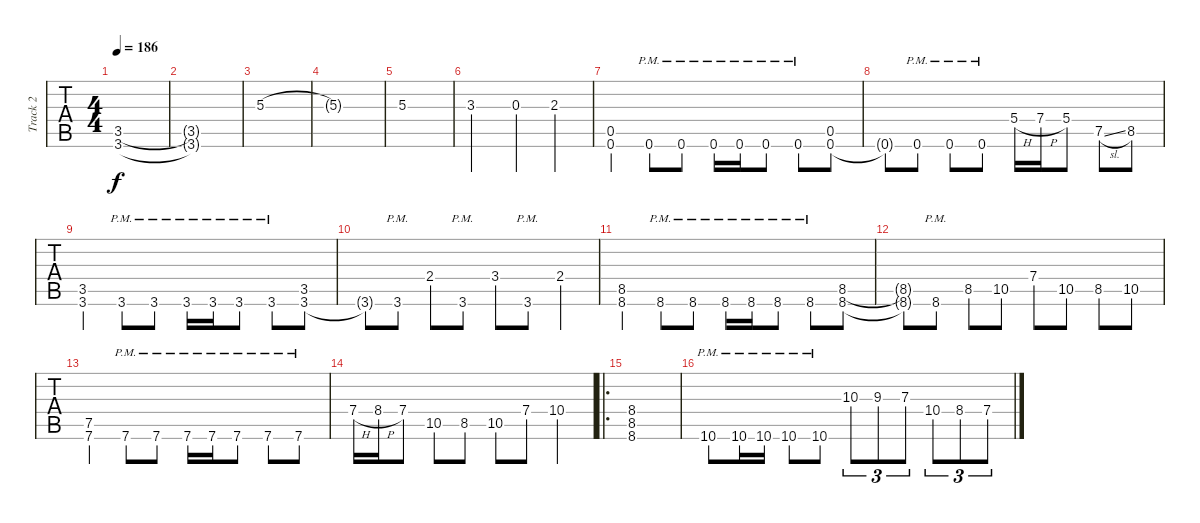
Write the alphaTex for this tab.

\track ("Track 2" "Track 2") {instrument distortionguitar}
\staff {tabs}
\tuning (Eb4 Bb3 Gb3 Db3 Ab2 Db2) {hide}
\ts (4 4)
\tempo 186
\clef g2
\ks db
(3.5 3.6).1{dy f} |
(3.5{t} 3.6{t}).1 |
5.3.1 |
5.3{t}.1 |
5.3.1 |
3.3.2 0.3.4 2.3.4 |
(0.5 0.6).4 0.6{pm}.8 0.6{pm}.8 0.6{pm}.16 0.6{pm}.16 0.6{pm}.8 0.6{pm}.8 (0.5 0.6).8 |
0.6{t}.8 0.6{pm}.8 0.6{pm}.8 0.6{pm}.8 5.4{h}.16 7.4{h}.16 5.4.8 7.5{sl}.8 8.5.8 |
(3.5 3.6).4 3.6{pm}.8 3.6{pm}.8 3.6{pm}.16 3.6{pm}.16 3.6{pm}.8 3.6{pm}.8 (3.5 3.6).8 |
3.6{t}.8 3.6{pm}.8 2.4.8 3.6{pm}.8 3.4.8 3.6{pm}.8 2.4.4 |
(8.5 8.6).4 8.6{pm}.8 8.6{pm}.8 8.6{pm}.16 8.6{pm}.16 8.6{pm}.8 8.6{pm}.8 (8.5 8.6).8 |
(8.5{t} 8.6{t}).8 8.6{pm}.8 8.5.8 10.5.8 7.4.8 10.5.8 8.5.8 10.5.8 |
(7.5 7.6).4 7.6{pm}.8 7.6{pm}.8 7.6{pm}.16 7.6{pm}.16 7.6{pm}.8 7.6{pm}.8 7.6{pm}.8 |
7.4{h}.16 8.4{h}.16 7.4.8 10.5.8 8.5.8 10.5.8 7.4.8 10.4.4 |
\ro
(8.4 8.5 8.6).1 |
10.6{pm}.8 10.6{pm}.16 10.6{pm}.16 10.6{pm}.8 10.6{pm}.8 10.3.8{tu (3 2)} 9.3.8{tu (3 2)} 7.3.8{tu (3 2)} 10.4.8{tu (3 2)} 8.4.8{tu (3 2)} 7.4.8{tu (3 2)}
